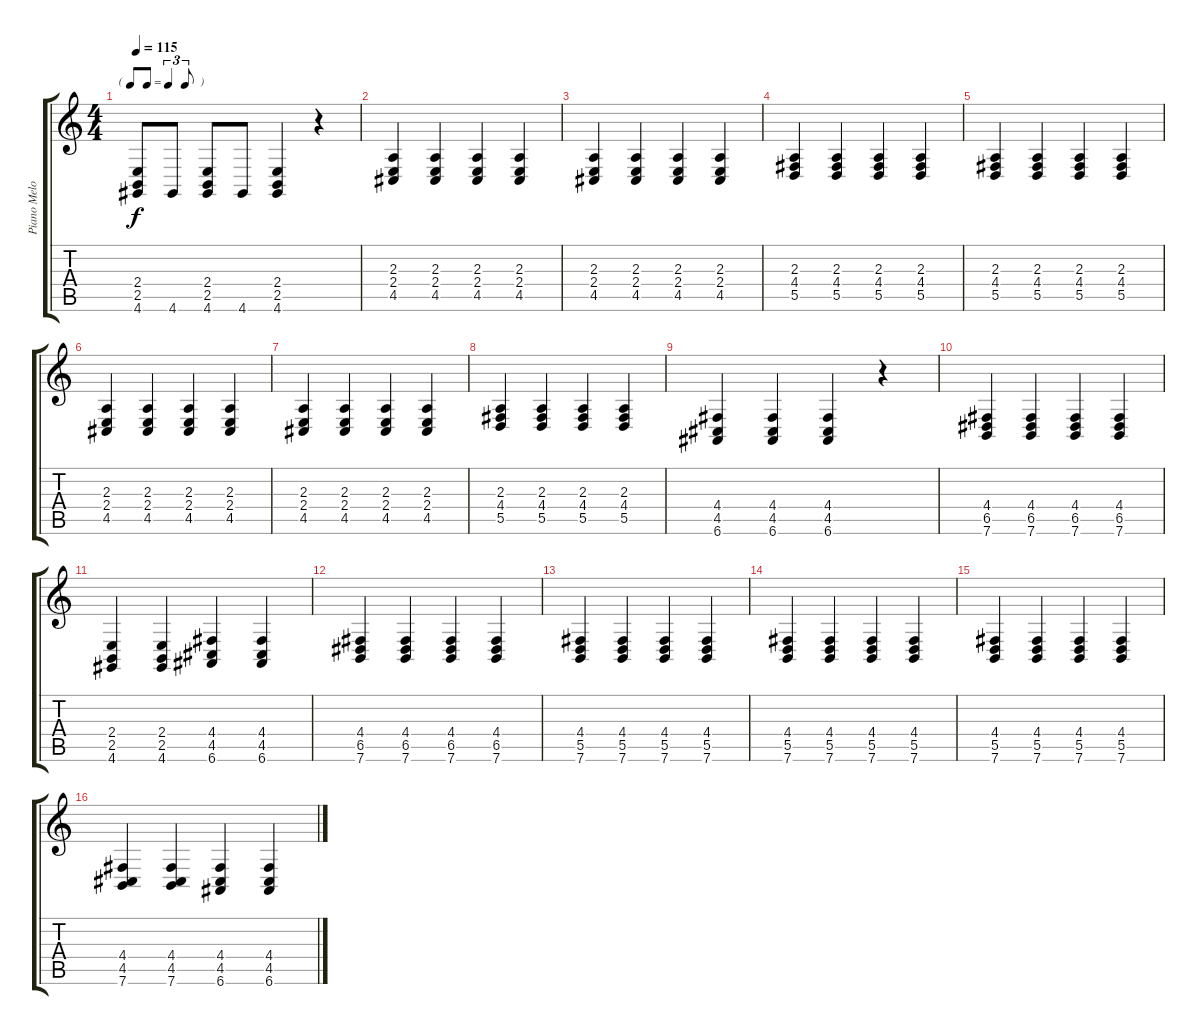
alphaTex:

\track ("Piano Melody" "Piano Melo") {instrument acousticgrandpiano}
\staff {score tabs}
\tuning (E4 B3 G3 D3 A2 E2) {hide}
\ts (4 4)
\tf triplet8th
\tempo 115
\clef g2
\ks c
(2.4 2.5 4.6).8{dy f} 4.6.8 (2.4 2.5 4.6).8 4.6.8 (2.4 2.5 4.6).4 r.4 |
(2.3 2.4 4.5).4 (2.3 2.4 4.5).4 (2.3 2.4 4.5).4 (2.3 2.4 4.5).4 |
(2.3 2.4 4.5).4 (2.3 2.4 4.5).4 (2.3 2.4 4.5).4 (2.3 2.4 4.5).4 |
(2.3 4.4 5.5).4 (2.3 4.4 5.5).4 (2.3 4.4 5.5).4 (2.3 4.4 5.5).4 |
(2.3 4.4 5.5).4 (2.3 4.4 5.5).4 (2.3 4.4 5.5).4 (2.3 4.4 5.5).4 |
(2.3 2.4 4.5).4 (2.3 2.4 4.5).4 (2.3 2.4 4.5).4 (2.3 2.4 4.5).4 |
(2.3 2.4 4.5).4 (2.3 2.4 4.5).4 (2.3 2.4 4.5).4 (2.3 2.4 4.5).4 |
(2.3 4.4 5.5).4 (2.3 4.4 5.5).4 (2.3 4.4 5.5).4 (2.3 4.4 5.5).4 |
(4.4 4.5 6.6).4 (4.4 4.5 6.6).4 (4.4 4.5 6.6).4 r.4 |
(4.4 6.5 7.6).4 (4.4 6.5 7.6).4 (4.4 6.5 7.6).4 (4.4 6.5 7.6).4 |
(2.4 2.5 4.6).4 (2.4 2.5 4.6).4 (4.4 4.5 6.6).4 (4.4 4.5 6.6).4 |
(4.4 6.5 7.6).4 (4.4 6.5 7.6).4 (4.4 6.5 7.6).4 (4.4 6.5 7.6).4 |
(4.4 5.5 7.6).4 (4.4 5.5 7.6).4 (4.4 5.5 7.6).4 (4.4 5.5 7.6).4 |
(4.4 5.5 7.6).4 (4.4 5.5 7.6).4 (4.4 5.5 7.6).4 (4.4 5.5 7.6).4 |
(4.4 5.5 7.6).4 (4.4 5.5 7.6).4 (4.4 5.5 7.6).4 (4.4 5.5 7.6).4 |
(4.4 4.5 7.6).4 (4.4 4.5 7.6).4 (4.4 4.5 6.6).4 (4.4 4.5 6.6).4
